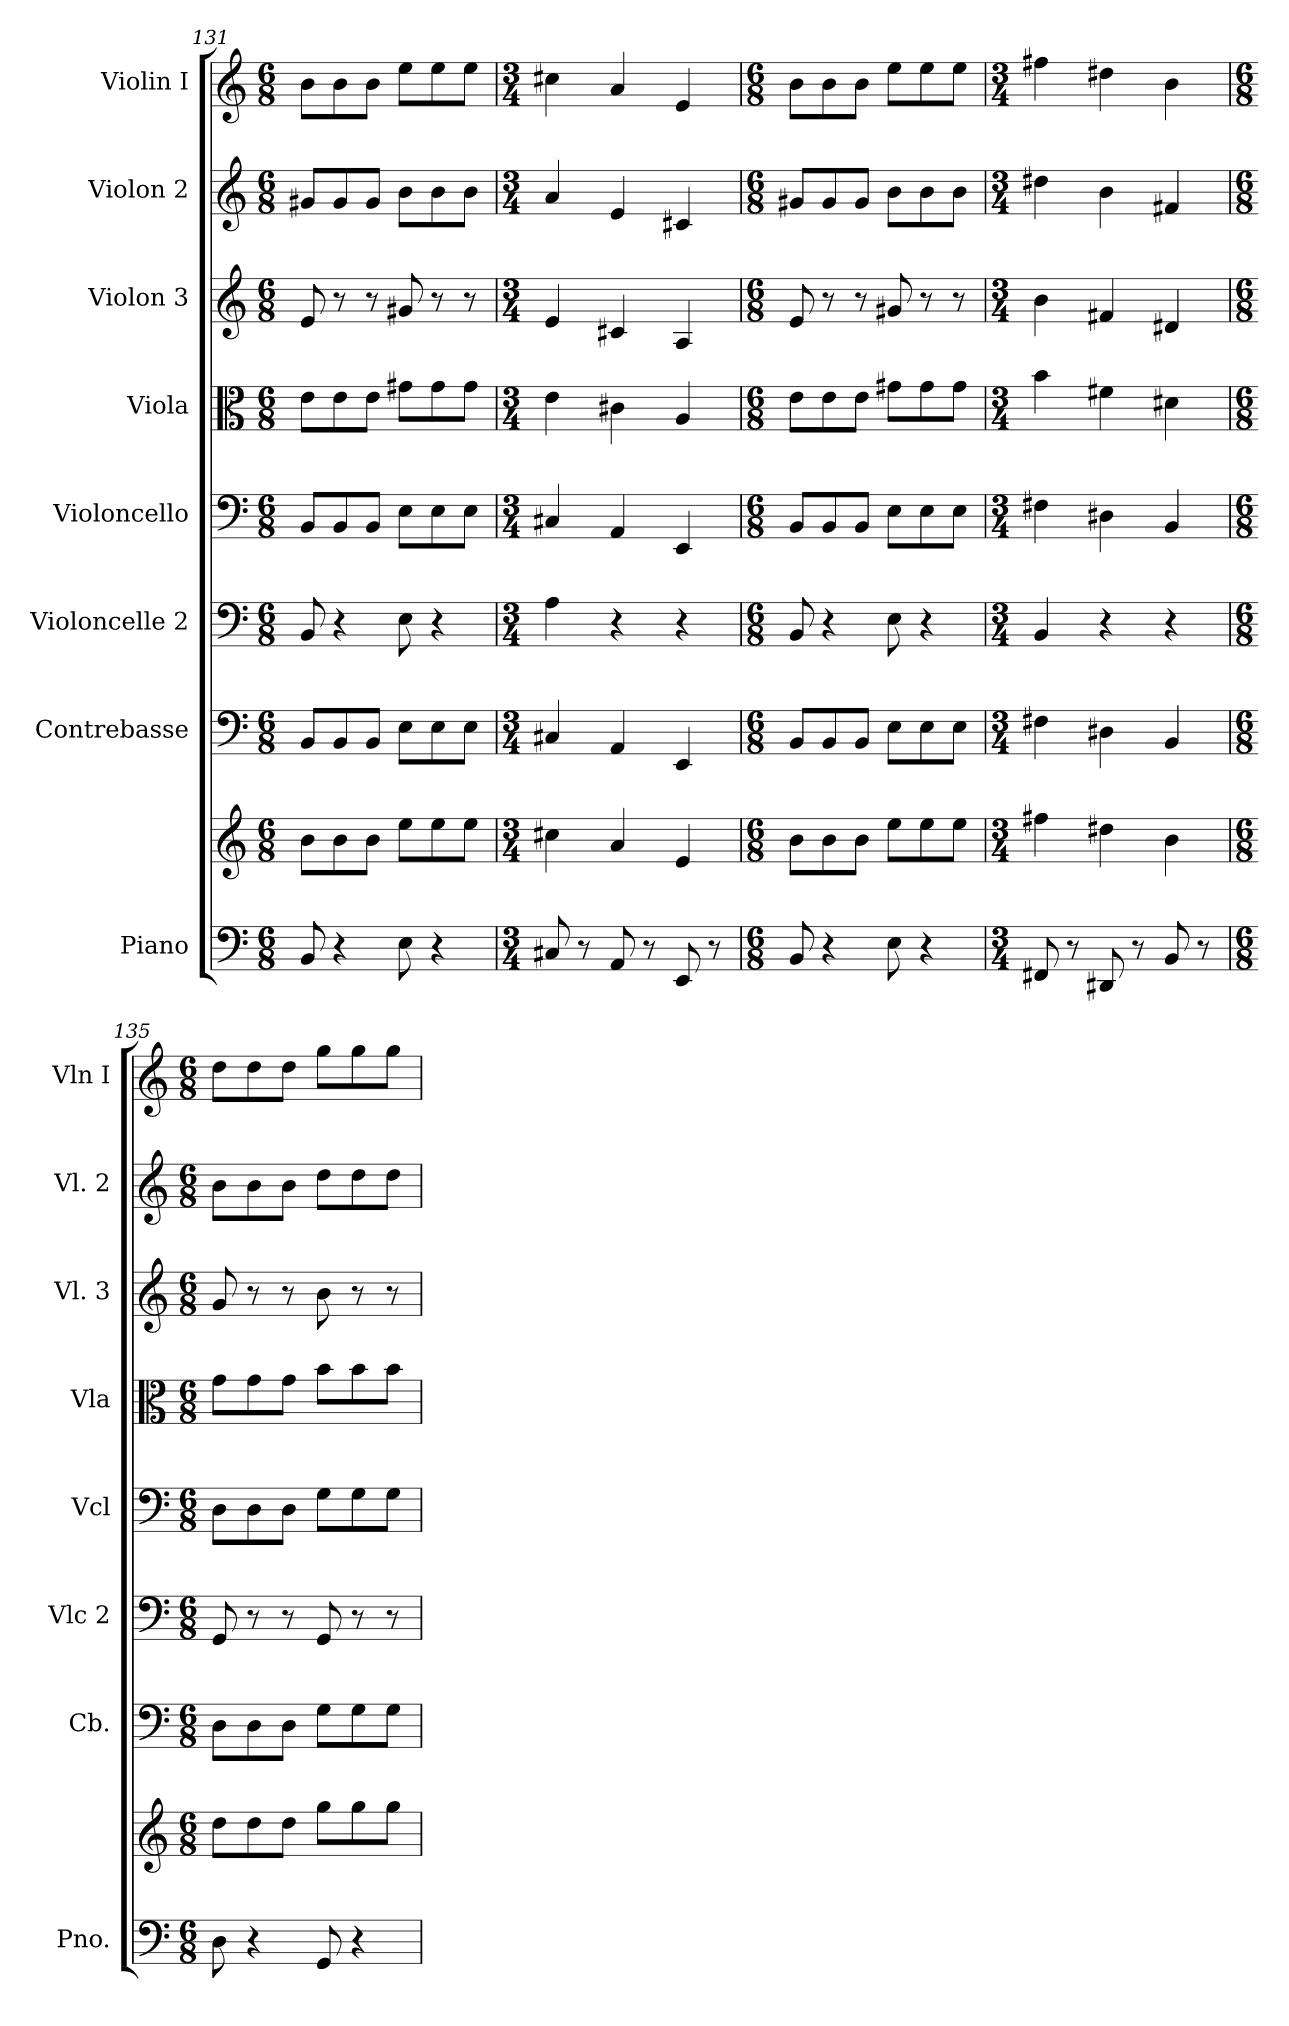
**kern	**kern	**kern	**kern	**kern	**kern	**kern	**kern	**kern
*part8	*part8	*part7	*part6	*part5	*part4	*part3	*part2	*part1
*staff9	*staff8	*staff7	*staff6	*staff5	*staff4	*staff3	*staff2	*staff1
*I"Piano	*	*I"Contrebasse	*I"Violoncelle 2	*I"Violoncello	*I"Viola	*I"Violon 3	*I"Violon 2	*I"Violin I
*I'Pno.	*	*I'Cb.	*I'Vlc 2	*I'Vcl	*I'Vla	*I'Vl. 3	*I'Vl. 2	*I'Vln I
!!LO:PB:g=z
*clefF4	*clefG2	*clefF4	*clefF4	*clefF4	*clefC3	*clefG2	*clefG2	*clefG2
*	*	*ITrd7c12	*	*	*	*	*	*
*k[]	*k[]	*k[]	*k[]	*k[]	*k[]	*k[]	*k[]	*k[]
*M6/8	*M6/8	*M6/8	*M6/8	*M6/8	*M6/8	*M6/8	*M6/8	*M6/8
=131	=131	=131	=131	=131	=131	=131	=131	=131
8BB/	8b\L	8BBB/L	8BB/	8BB/L	8e\L	8e/	8g#X/L	8b\L
4r	8b\	8BBB/	4r	8BB/	8e\	8r	8g#/	8b\
.	8b\J	8BBB/J	.	8BB/J	8e\J	8r	8g#/J	8b\J
8E\	8ee\L	8EE\L	8E\	8E\L	8g#X\L	8g#X/	8b\L	8ee\L
4r	8ee\	8EE\	4r	8E\	8g#\	8r	8b\	8ee\
.	8ee\J	8EE\J	.	8E\J	8g#\J	8r	8b\J	8ee\J
=132	=132	=132	=132	=132	=132	=132	=132	=132
*M3/4	*M3/4	*M3/4	*M3/4	*M3/4	*M3/4	*M3/4	*M3/4	*M3/4
8C#X/	4cc#X\	4CC#X/	4A\	4C#X/	4e\	4e/	4a/	4cc#X\
8r	.	.	.	.	.	.	.	.
8AA/	4a/	4AAA/	4r	4AA/	4c#X\	4c#X/	4e/	4a/
8r	.	.	.	.	.	.	.	.
8EE/	4e/	4EEE/	4r	4EE/	4A/	4A/	4c#X/	4e/
8r	.	.	.	.	.	.	.	.
=133	=133	=133	=133	=133	=133	=133	=133	=133
*M6/8	*M6/8	*M6/8	*M6/8	*M6/8	*M6/8	*M6/8	*M6/8	*M6/8
8BB/	8b\L	8BBB/L	8BB/	8BB/L	8e\L	8e/	8g#X/L	8b\L
4r	8b\	8BBB/	4r	8BB/	8e\	8r	8g#/	8b\
.	8b\J	8BBB/J	.	8BB/J	8e\J	8r	8g#/J	8b\J
8E\	8ee\L	8EE\L	8E\	8E\L	8g#X\L	8g#X/	8b\L	8ee\L
4r	8ee\	8EE\	4r	8E\	8g#\	8r	8b\	8ee\
.	8ee\J	8EE\J	.	8E\J	8g#\J	8r	8b\J	8ee\J
=134	=134	=134	=134	=134	=134	=134	=134	=134
*M3/4	*M3/4	*M3/4	*M3/4	*M3/4	*M3/4	*M3/4	*M3/4	*M3/4
8FF#X/	4ff#X\	4FF#X\	4BB/	4F#X\	4b\	4b\	4dd#X\	4ff#X\
8r	.	.	.	.	.	.	.	.
8DD#X/	4dd#X\	4DD#X\	4r	4D#X\	4f#X\	4f#X/	4b\	4dd#X\
8r	.	.	.	.	.	.	.	.
8BB/	4b\	4BBB/	4r	4BB/	4d#X\	4d#X/	4f#X/	4b\
8r	.	.	.	.	.	.	.	.
=135	=135	=135	=135	=135	=135	=135	=135	=135
*M6/8	*M6/8	*M6/8	*M6/8	*M6/8	*M6/8	*M6/8	*M6/8	*M6/8
8D\	8dd\L	8DD\L	8GG/	8D\L	8g\L	8g/	8b\L	8dd\L
4r	8dd\	8DD\	8r	8D\	8g\	8r	8b\	8dd\
.	8dd\J	8DD\J	8r	8D\J	8g\J	8r	8b\J	8dd\J
8GG/	8gg\L	8GG\L	8GG/	8G\L	8b\L	8b\	8dd\L	8gg\L
4r	8gg\	8GG\	8r	8G\	8b\	8r	8dd\	8gg\
.	8gg\J	8GG\J	8r	8G\J	8b\J	8r	8dd\J	8gg\J
=	=	=	=	=	=	=	=	=
*-	*-	*-	*-	*-	*-	*-	*-	*-
